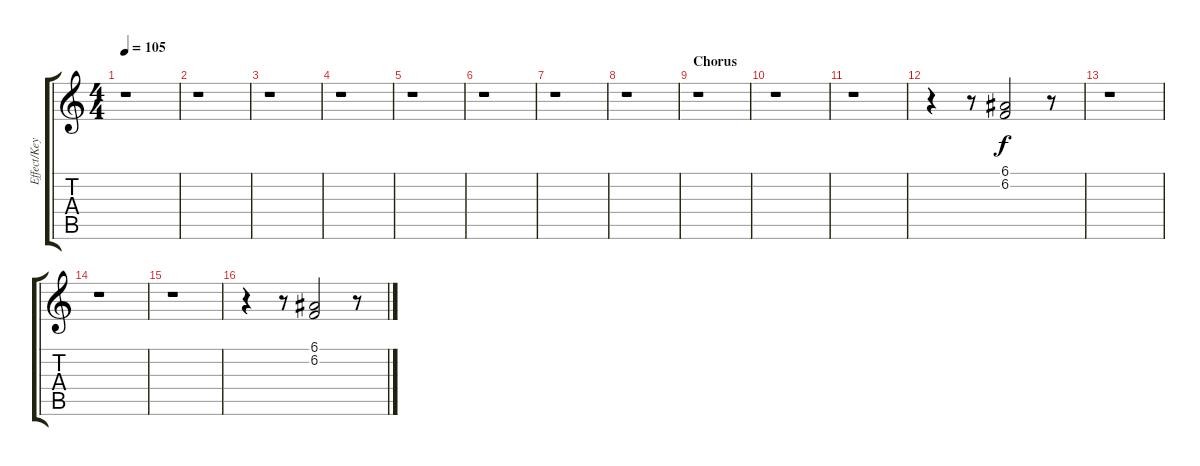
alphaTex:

\track ("Effect/Keyboard" "Effect/Key") {instrument reversecymbal}
\staff {score tabs}
\tuning (E4 B3 G3 D3 A2 E2) {hide}
\ts (4 4)
\tempo 105
\clef g2
\ks c
r.1{dy f} |
r.1 |
r.1 |
r.1 |
r.1 |
r.1 |
r.1 |
r.1 |
\section ("" "Chorus")
r.1 |
r.1 |
r.1 |
r.4 r.8 (6.1 6.2).2 r.8 |
r.1 |
r.1 |
r.1 |
r.4 r.8 (6.1 6.2).2 r.8
